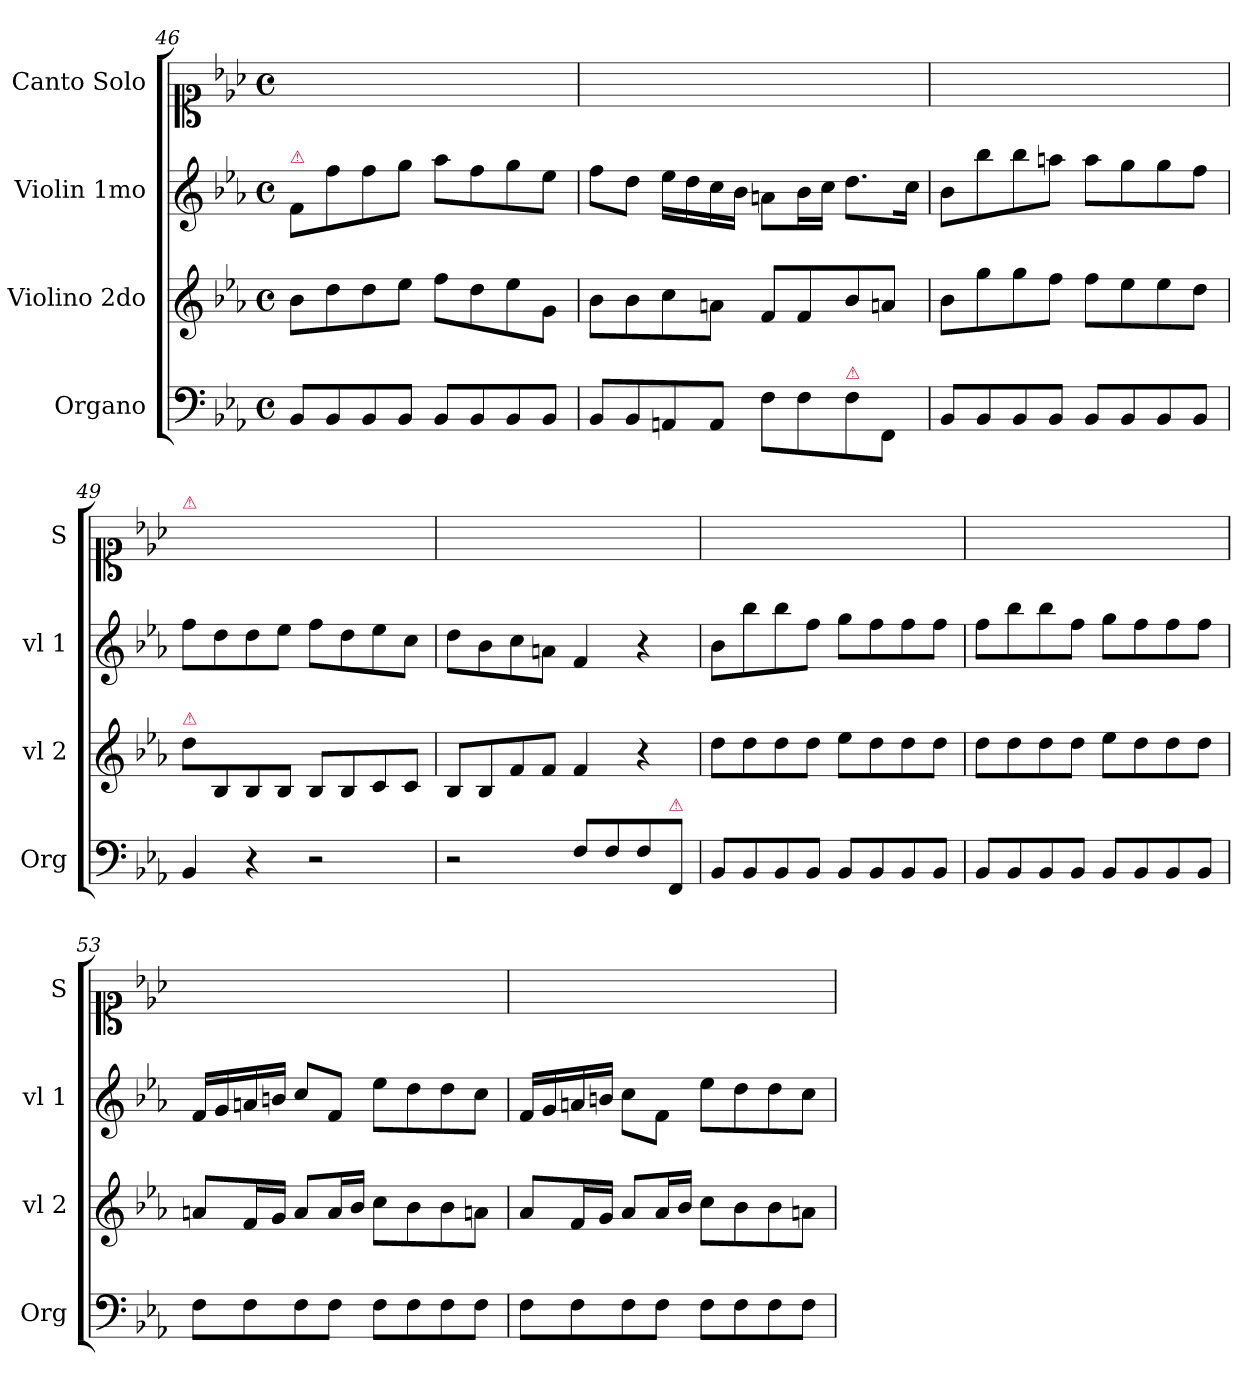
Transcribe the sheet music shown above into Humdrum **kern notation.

**kern	**kern	**kern	**kern
*part4	*part3	*part2	*part1
*staff4	*staff3	*staff2	*staff1
*I"Organo	*I"Violino 2do	*I"Violin 1mo	*I"Canto Solo
*I'Org	*I'vl 2	*I'vl 1	*I'S
*clefF4	*clefG2	*clefG2	*clefC1
*k[b-e-a-]	*k[b-e-a-]	*k[b-e-a-]	*k[b-e-a-]
*M4/4	*M4/4	*M4/4	*M4/4
*met(c)	*met(c)	*met(c)	*met(c)
=46	=46	=46	=46
!	!	!LO:TX:a:color=crimson:t=⚠	!
8BB-/L	8b-\L	8f/L	1ryy
8BB-/	8dd\	8ff\	.
8BB-/	8dd\	8ff\	.
8BB-/J	8ee-\J	8gg\J	.
8BB-/L	8ff\L	8aa-\L	.
8BB-/	8dd\	8ff\	.
8BB-/	8ee-\	8gg\	.
8BB-/J	8g\J	8ee-\J	.
=47	=47	=47	=47
8BB-/L	8b-\L	8ff\L	1ryy
8BB-/	8b-\	8dd\J	.
8AAn/	8cc\	16ee-\LL	.
.	.	16dd\	.
8AA/J	8an\J	16cc\	.
.	.	16b-\JJ	.
8F\L	8f/L	8an\L	.
8F\	8f/	16b-\L	.
.	.	16cc\JJ	.
!LO:TX:a:color=crimson:t=⚠	!	!	!
8F\	8b-/	8.dd\L	.
8FF/J	8an/J	.	.
.	.	16cc\Jk	.
=48	=48	=48	=48
8BB-/L	8b-\L	8b-\L	1ryy
8BB-/	8gg\	8bb-\	.
8BB-/	8gg\	8bb-\	.
8BB-/J	8ff\J	8aan\J	.
8BB-/L	8ff\L	8aa\L	.
8BB-/	8ee-\	8gg\	.
8BB-/	8ee-\	8gg\	.
8BB-/J	8dd\J	8ff\J	.
=49	=49	=49	=49
!	!	!	!LO:TX:a:color=crimson:t=⚠
!	!LO:TX:a:color=crimson:t=⚠	!	!
4BB-/	8dd\L	8ff\L	1ryy
.	8B-/	8dd\	.
4r	8B-/	8dd\	.
.	8B-/J	8ee-\J	.
2r	8B-/L	8ff\L	.
.	8B-/	8dd\	.
.	8c/	8ee-\	.
.	8c/J	8cc\J	.
=50	=50	=50	=50
2r	8B-/L	8dd\L	1ryy
.	8B-/	8b-\	.
.	8f/	8cc\	.
.	8f/J	8an\J	.
8F/L	4f/	4f/	.
8F/	.	.	.
8F/	4r	4r	.
!LO:TX:a:color=crimson:t=⚠	!	!	!
8FF\J	.	.	.
=51	=51	=51	=51
8BB-/L	8dd\L	8b-\L	1ryy
8BB-/	8dd\	8bb-\	.
8BB-/	8dd\	8bb-\	.
8BB-/J	8dd\J	8ff\J	.
8BB-/L	8ee-\L	8gg\L	.
8BB-/	8dd\	8ff\	.
8BB-/	8dd\	8ff\	.
8BB-/J	8dd\J	8ff\J	.
=52	=52	=52	=52
8BB-/L	8dd\L	8ff\L	1ryy
8BB-/	8dd\	8bb-\	.
8BB-/	8dd\	8bb-\	.
8BB-/J	8dd\J	8ff\J	.
8BB-/L	8ee-\L	8gg\L	.
8BB-/	8dd\	8ff\	.
8BB-/	8dd\	8ff\	.
8BB-/J	8dd\J	8ff\J	.
=53	=53	=53	=53
8F\L	8an/L	16f/LL	1ryy
.	.	16g/	.
8F\	16f/L	16an/	.
.	16g/JJ	16bn/JJ	.
8F\	8a/L	8cc/L	.
8F\J	16a/L	8f/J	.
.	16b-/JJ	.	.
8F\L	8cc\L	8ee-\L	.
8F\	8b-\	8dd\	.
8F\	8b-\	8dd\	.
8F\J	8an\J	8cc\J	.
=54	=54	=54	=54
8F\L	8a-/L	16f/LL	1ryy
.	.	16g/	.
8F\	16f/L	16an/	.
.	16g/JJ	16bn/JJ	.
8F\	8a-/L	8cc\L	.
8F\J	16a-/L	8f\J	.
.	16b-/JJ	.	.
8F\L	8cc\L	8ee-\L	.
8F\	8b-\	8dd\	.
8F\	8b-\	8dd\	.
8F\J	8an\J	8cc\J	.
=	=	=	=
*-	*-	*-	*-
